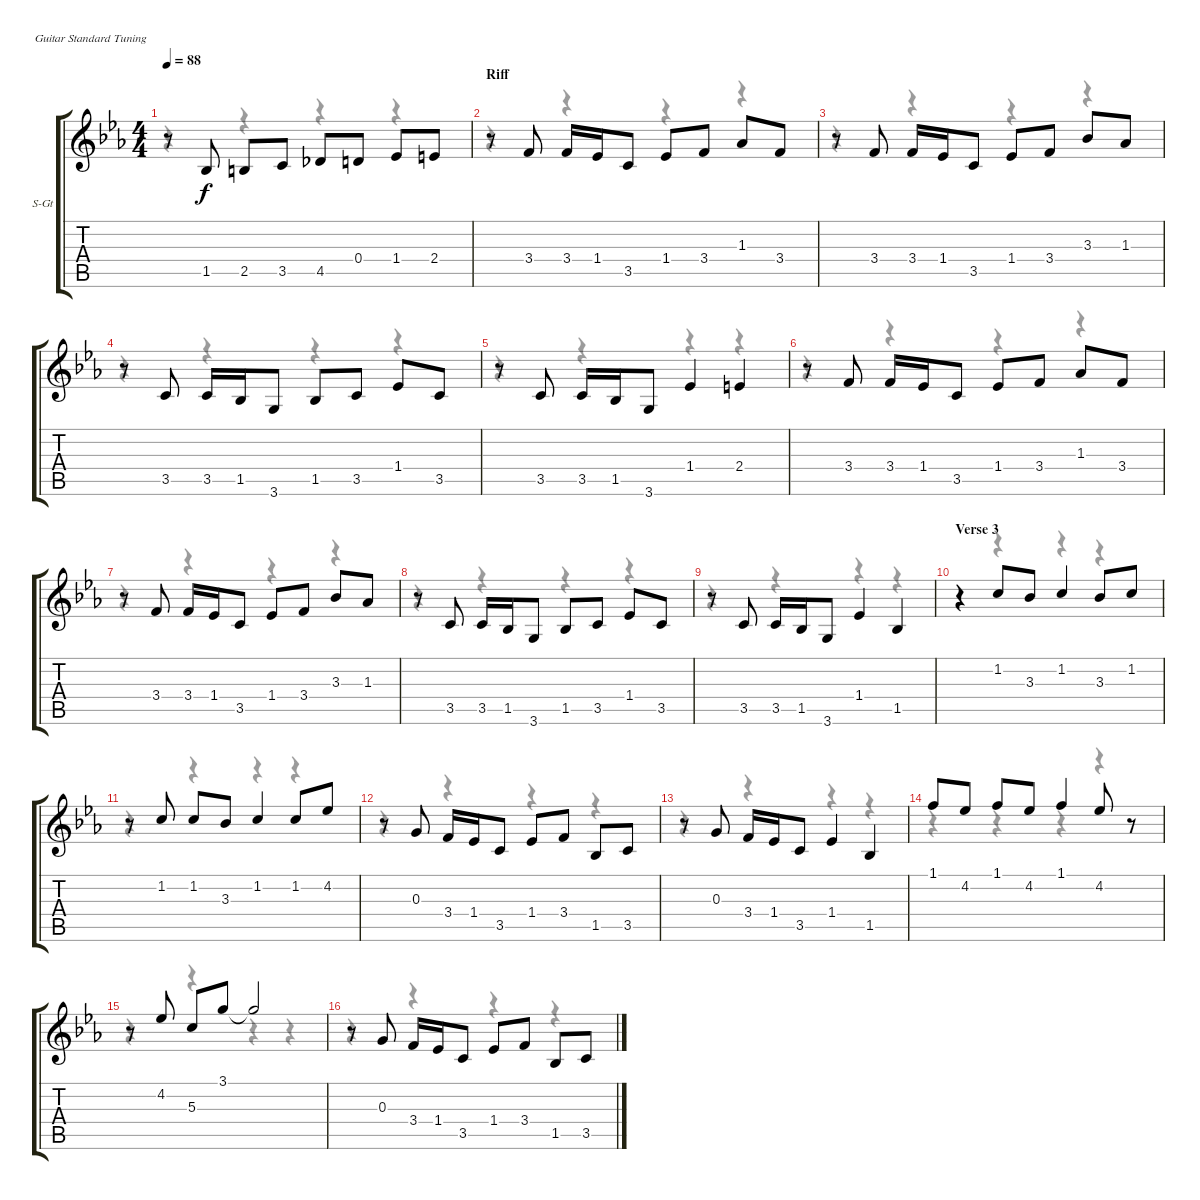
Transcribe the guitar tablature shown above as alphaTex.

\bracketExtendMode groupsimilarinstruments
\firstSystemTrackNameOrientation horizontal
\otherSystemsTrackNameOrientation horizontal
\track ("Jon Lord - Organ" "S-Gt") {instrument drawbarorgan}
\staff {score tabs}
\tuning (E4 B3 G3 D3 A2 E2)
\displaytranspose 12
\voice
\ts (4 4)
\tempo 88
\clef g2
\ks cminor
r.8{dy f} 1.5.8 2.5.8 3.5.8 4.5.8 0.4.8 1.4.8 2.4.8 |
\section ("" "Riff")
r.8 3.4.8 3.4.16 1.4.16 3.5.8 1.4.8 3.4.8 1.3.8 3.4.8 |
r.8 3.4.8 3.4.16 1.4.16 3.5.8 1.4.8 3.4.8 3.3.8 1.3.8 |
r.8 3.5.8 3.5.16 1.5.16 3.6.8 1.5.8 3.5.8 1.4.8 3.5.8 |
r.8 3.5.8 3.5.16 1.5.16 3.6.8 1.4.4 2.4.4 |
r.8 3.4.8 3.4.16 1.4.16 3.5.8 1.4.8 3.4.8 1.3.8 3.4.8 |
r.8 3.4.8 3.4.16 1.4.16 3.5.8 1.4.8 3.4.8 3.3.8 1.3.8 |
r.8 3.5.8 3.5.16 1.5.16 3.6.8 1.5.8 3.5.8 1.4.8 3.5.8 |
r.8 3.5.8 3.5.16 1.5.16 3.6.8 1.4.4 1.5.4 |
\section ("" "Verse 3")
r.4 1.2.8 3.3.8 1.2.4 3.3.8 1.2.8 |
r.8 1.2.8 1.2.8 3.3.8 1.2.4 1.2.8 4.2.8 |
r.8 0.3.8 3.4.16 1.4.16 3.5.8 1.4.8 3.4.8 1.5.8 3.5.8 |
r.8 0.3.8 3.4.16 1.4.16 3.5.8 1.4.4 1.5.4 |
1.1.8 4.2.8 1.1.8 4.2.8 1.1.4 4.2.8 r.8 |
r.8 4.2.8 5.3.8 3.1.8 3.1{t}.2 |
r.8 0.3.8 3.4.16 1.4.16 3.5.8 1.4.8 3.4.8 1.5.8 3.5.8
\voice
\clef g2
\ottava regular
\simile none
\ks cminor
r.4{dy mf} r.4 r.4 r.4 |
r.4 r.4 r.4 r.4 |
r.4 r.4 r.4 r.4 |
r.4 r.4 r.4 r.4 |
r.4 r.4 r.4 r.4 |
r.4 r.4 r.4 r.4 |
r.4 r.4 r.4 r.4 |
r.4 r.4 r.4 r.4 |
r.4 r.4 r.4 r.4 |
r.4 r.4 r.4 r.4 |
r.4 r.4 r.4 r.4 |
r.4 r.4 r.4 r.4 |
r.4 r.4 r.4 r.4 |
r.4 r.4 r.4 r.4 |
r.4 r.4 r.4 r.4 |
r.4 r.4 r.4 r.4
